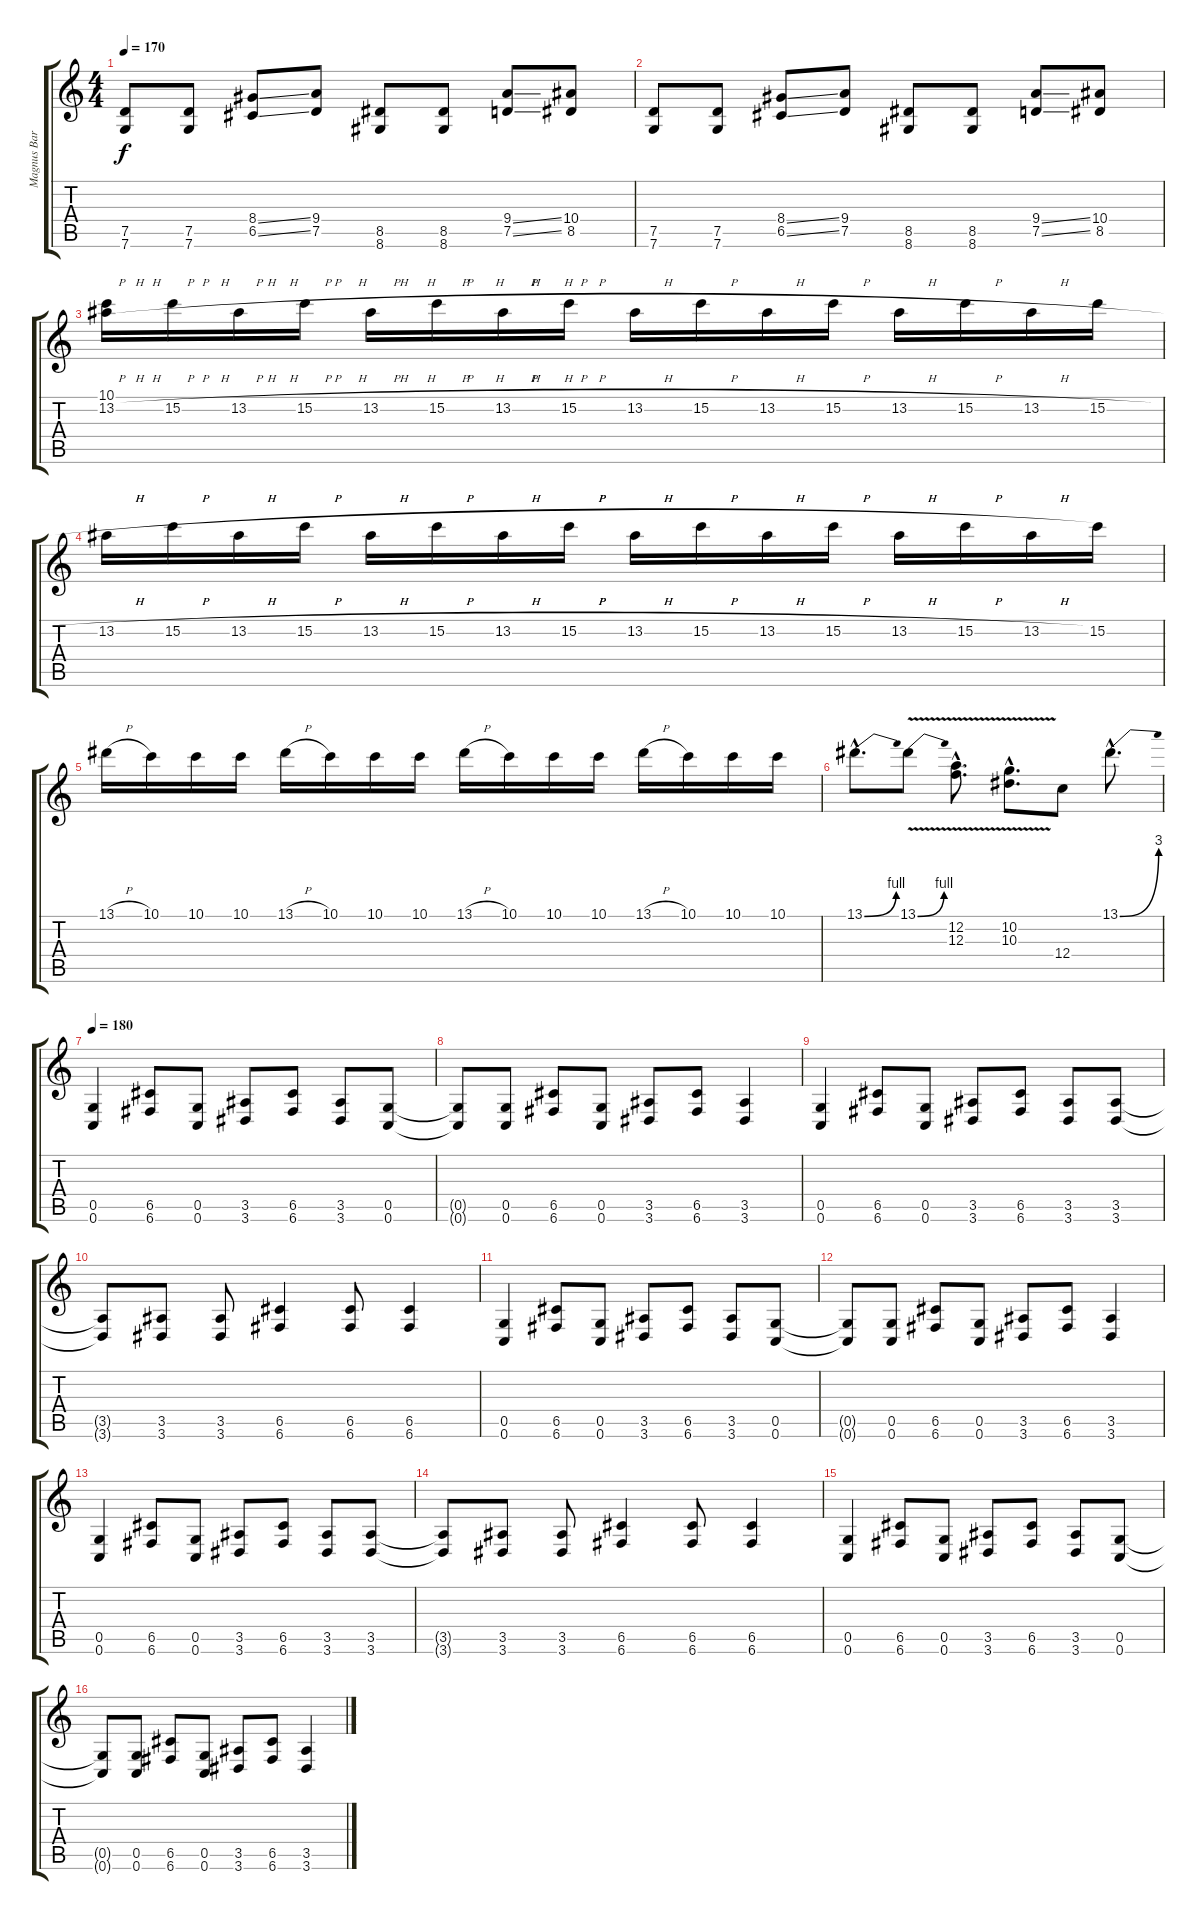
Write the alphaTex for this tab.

\track ("Magnus Barthelson" "Magnus Bar") {instrument distortionguitar}
\staff {score tabs}
\tuning (D4 A3 F3 C3 G2 C2) {hide}
\ts (4 4)
\tempo 170
\clef g2
\ks c
(7.5 7.6).8{dy f} (7.5 7.6).8 (8.4{ss} 6.5{ss}).8 (9.4 7.5).8 (8.5 8.6).8 (8.5 8.6).8 (9.4{ss} 7.5{ss}).8 (10.4 8.5).8 |
(7.5 7.6).8 (7.5 7.6).8 (8.4{ss} 6.5{ss}).8 (9.4 7.5).8 (8.5 8.6).8 (8.5 8.6).8 (9.4{ss} 7.5{ss}).8 (10.4 8.5).8 |
(10.1 13.2{h}).16{volume 16} 15.2{h}.16 13.2{h}.16 15.2{h}.16 13.2{h}.16 15.2{h}.16 13.2{h}.16 15.2{h}.16 13.2{h}.16 15.2{h}.16 13.2{h}.16 15.2{h}.16 13.2{h}.16 15.2{h}.16 13.2{h}.16 15.2{h}.16 |
13.2{h}.16 15.2{h}.16 13.2{h}.16 15.2{h}.16 13.2{h}.16 15.2{h}.16 13.2{h}.16 15.2{h}.16 13.2{h}.16 15.2{h}.16 13.2{h}.16 15.2{h}.16 13.2{h}.16 15.2{h}.16 13.2{h}.16 15.2.16 |
13.1{h}.16 10.1.16 10.1.16 10.1.16 13.1{h}.16 10.1.16 10.1.16 10.1.16 13.1{h}.16 10.1.16 10.1.16 10.1.16 13.1{h}.16 10.1.16 10.1.16 10.1.16 |
13.1{be (bend 0 0 60 4) hac}.8{d} 13.1{be (bend 0 0 60 4) v}.8 (12.2{v hac} 12.3{v hac}).8{d} (10.2{v hac} 10.3{v hac}).8{d} 12.4.8 13.1{be (bend 0 0 60 12) hac}.8{d} |
\tempo 180
(0.5 0.6).4{volume 13} (6.5 6.6).8 (0.5 0.6).8 (3.5 3.6).8 (6.5 6.6).8 (3.5 3.6).8 (0.5 0.6).8 |
(0.5{t} 0.6{t}).8 (0.5 0.6).8 (6.5 6.6).8 (0.5 0.6).8 (3.5 3.6).8 (6.5 6.6).8 (3.5 3.6).4 |
(0.5 0.6).4 (6.5 6.6).8 (0.5 0.6).8 (3.5 3.6).8 (6.5 6.6).8 (3.5 3.6).8 (3.5 3.6).8 |
(3.5{t} 3.6{t}).8 (3.5 3.6).8 (3.5 3.6).8 (6.5 6.6).4 (6.5 6.6).8 (6.5 6.6).4 |
(0.5 0.6).4 (6.5 6.6).8 (0.5 0.6).8 (3.5 3.6).8 (6.5 6.6).8 (3.5 3.6).8 (0.5 0.6).8 |
(0.5{t} 0.6{t}).8 (0.5 0.6).8 (6.5 6.6).8 (0.5 0.6).8 (3.5 3.6).8 (6.5 6.6).8 (3.5 3.6).4 |
(0.5 0.6).4 (6.5 6.6).8 (0.5 0.6).8 (3.5 3.6).8 (6.5 6.6).8 (3.5 3.6).8 (3.5 3.6).8 |
(3.5{t} 3.6{t}).8 (3.5 3.6).8 (3.5 3.6).8 (6.5 6.6).4 (6.5 6.6).8 (6.5 6.6).4 |
(0.5 0.6).4 (6.5 6.6).8 (0.5 0.6).8 (3.5 3.6).8 (6.5 6.6).8 (3.5 3.6).8 (0.5 0.6).8 |
(0.5{t} 0.6{t}).8 (0.5 0.6).8 (6.5 6.6).8 (0.5 0.6).8 (3.5 3.6).8 (6.5 6.6).8 (3.5 3.6).4
